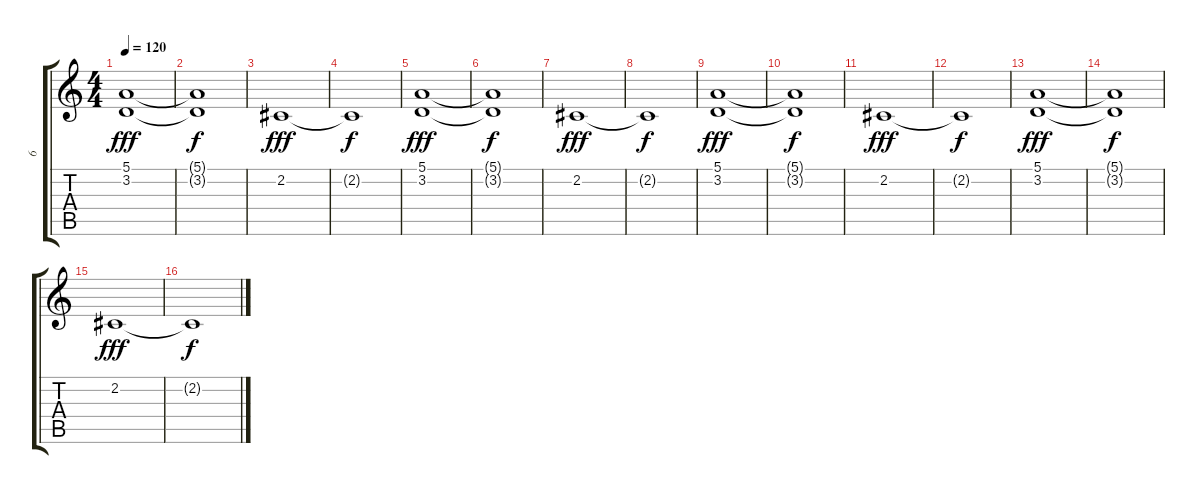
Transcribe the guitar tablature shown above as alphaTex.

\track ("6" "6") {instrument stringensemble1}
\staff {score tabs}
\tuning (E4 B3 G3 D3 A2 E2) {hide}
\ts (4 4)
\tempo 120
\clef g2
\ks c
(5.1 3.2).1{dy fff} |
(5.1{t} 3.2{t}).1{dy f} |
2.2.1{dy fff} |
2.2{t}.1{dy f} |
(5.1 3.2).1{dy fff} |
(5.1{t} 3.2{t}).1{dy f} |
2.2.1{dy fff} |
2.2{t}.1{dy f} |
(5.1 3.2).1{dy fff} |
(5.1{t} 3.2{t}).1{dy f} |
2.2.1{dy fff} |
2.2{t}.1{dy f} |
(5.1 3.2).1{dy fff} |
(5.1{t} 3.2{t}).1{dy f} |
2.2.1{dy fff} |
2.2{t}.1{dy f}
